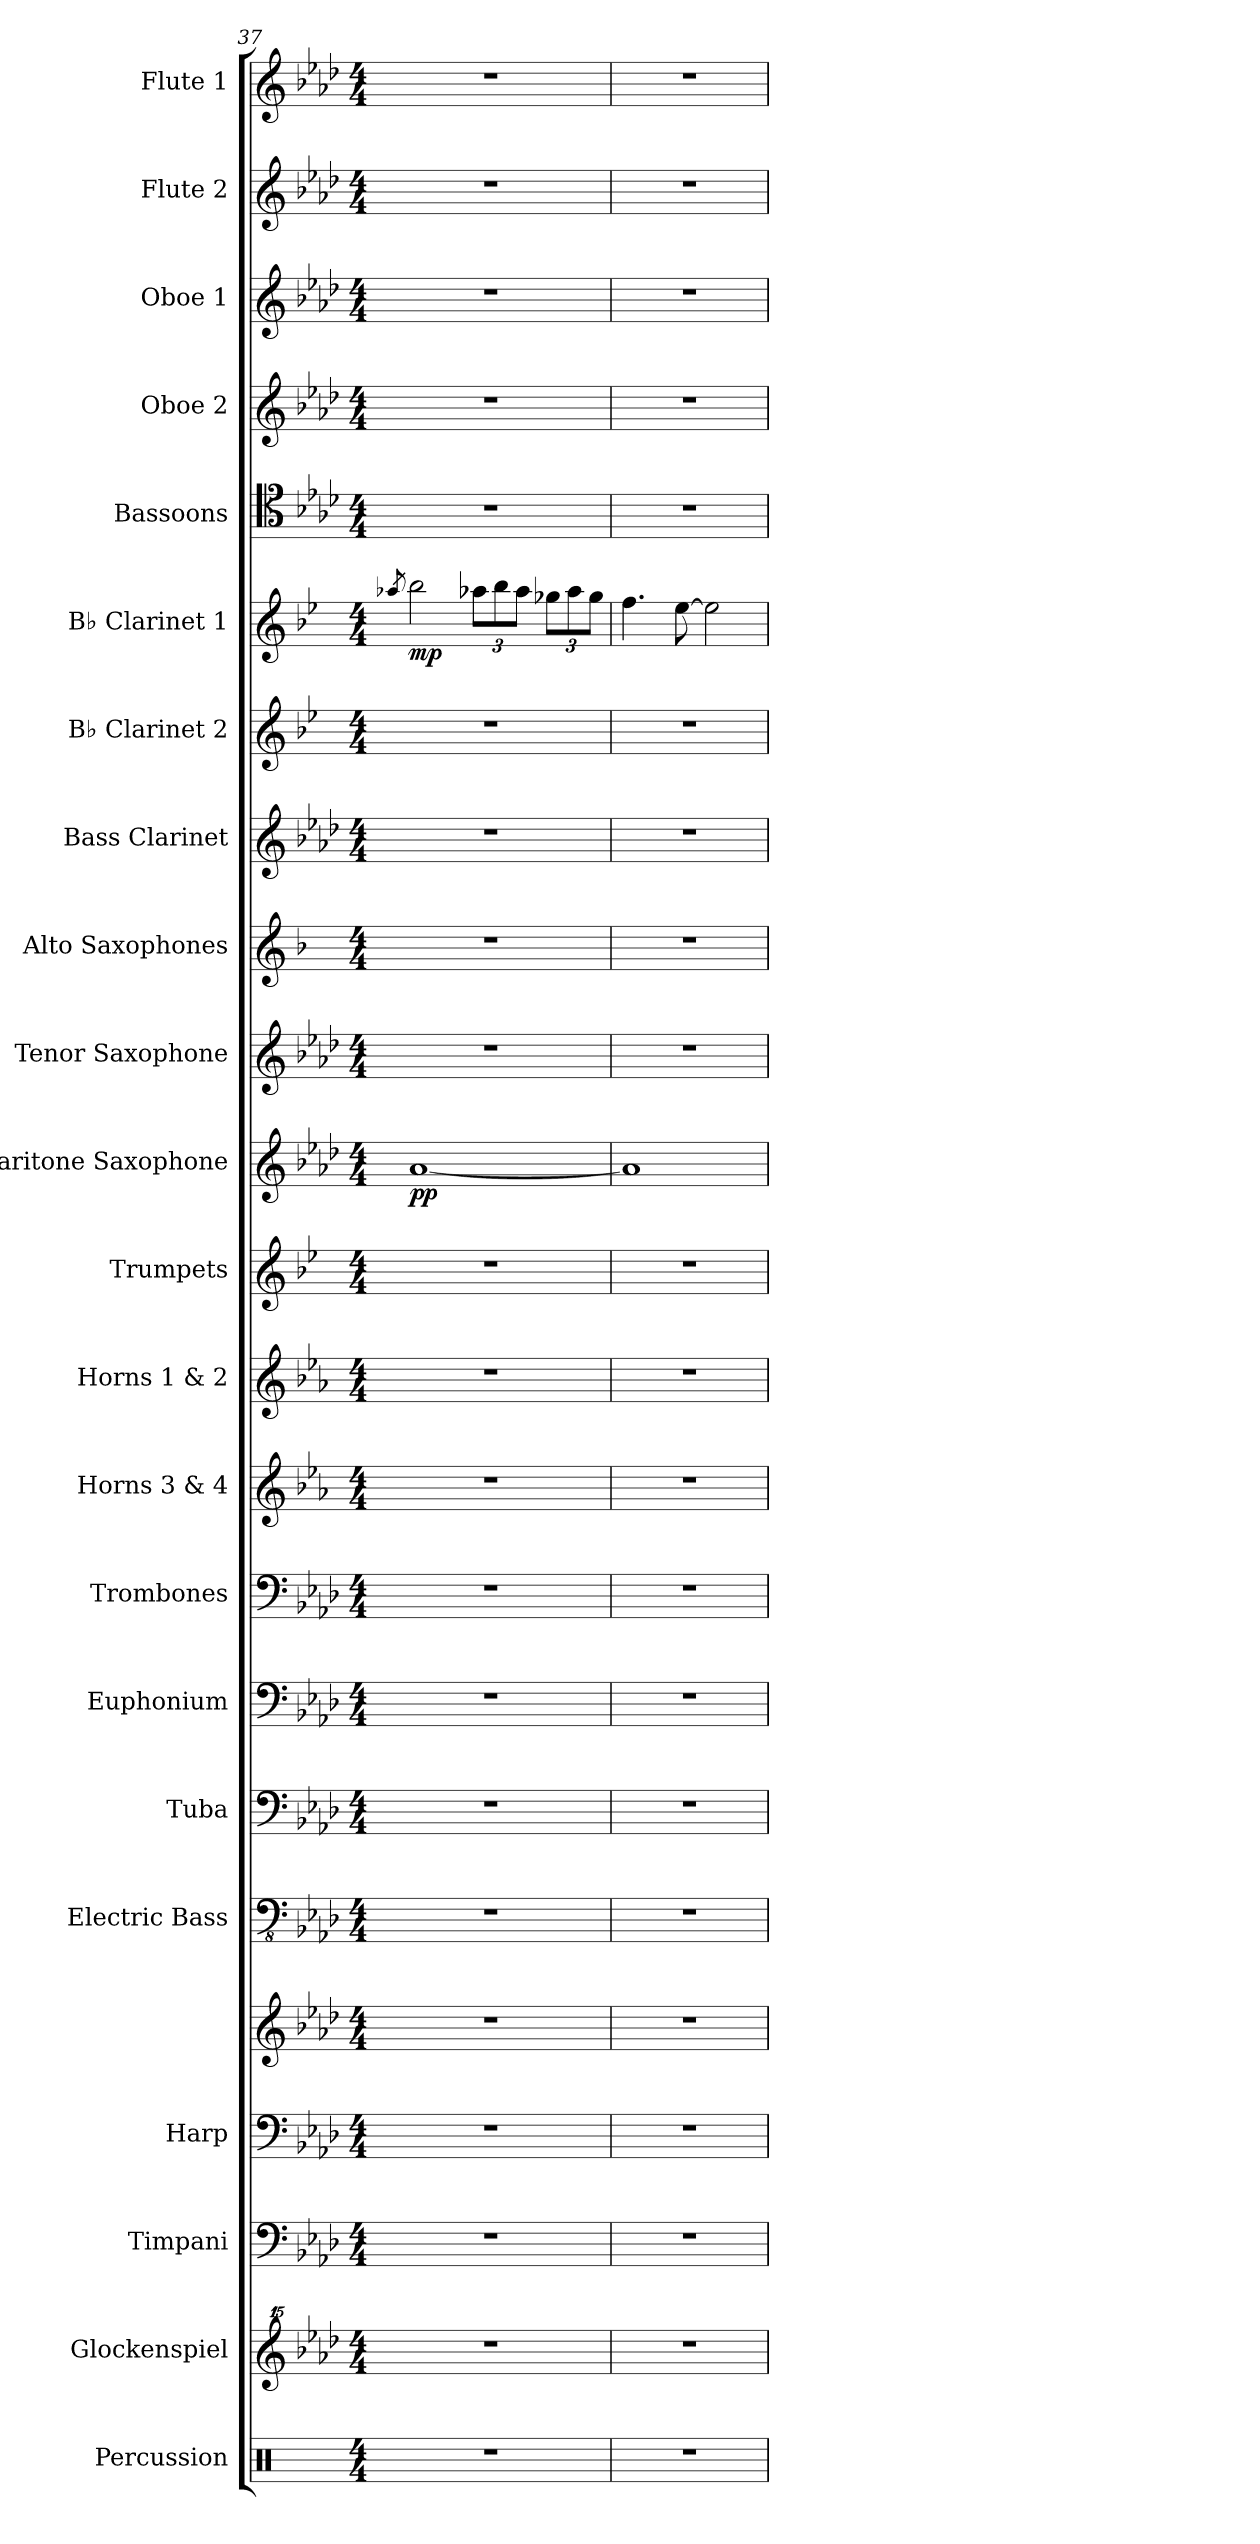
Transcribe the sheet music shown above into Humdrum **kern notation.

**kern	**kern	**kern	**kern	**kern	**kern	**kern	**kern	**kern	**kern	**kern	**kern	**kern	**dynam	**kern	**kern	**kern	**kern	**kern	**dynam	**kern	**kern	**kern	**kern	**kern
*part22	*part21	*part20	*part19	*part19	*part18	*part17	*part16	*part15	*part14	*part13	*part12	*part11	*part11	*part10	*part9	*part8	*part7	*part6	*part6	*part5	*part4	*part3	*part2	*part1
*staff23	*staff22	*staff21	*staff20	*staff19	*staff18	*staff17	*staff16	*staff15	*staff14	*staff13	*staff12	*staff11	*staff11	*staff10	*staff9	*staff8	*staff7	*staff6	*staff6	*staff5	*staff4	*staff3	*staff2	*staff1
*I"Percussion	*I"Glockenspiel	*I"Timpani	*I"Harp	*	*I"Electric Bass	*I"Tuba	*I"Euphonium	*I"Trombones	*I"Horns 3 &amp; 4	*I"Horns 1 &amp; 2	*I"Trumpets	*I"Baritone Saxophone	*	*I"Tenor Saxophone	*I"Alto Saxophones	*I"Bass Clarinet	*I"B♭ Clarinet 2	*I"B♭ Clarinet 1	*	*I"Bassoons	*I"Oboe 2	*I"Oboe 1	*I"Flute 2	*I"Flute 1
*I'Perc.	*I'Glk.	*I'Timp.	*I'Hrp.	*	*I'El. B.	*I'Tba.	*I'Euph.	*I'Tbns.	*I'Hns. 3/4	*I'Hns. 1/2	*I'Tpts.	*I'Bar. Sax.	*	*I'T. Sax.	*I'A. Saxes.	*I'B. Cl.	*I'B♭ Cl. 2	*I'B♭ Cl. 1	*	*I'Bsns.	*I'Ob. 2	*I'Ob. 1	*I'Fl. 2	*I'Fl. 1
*clefX	*clefG^^2	*clefF4	*clefF4	*clefG2	*clefFv4	*clefF4	*clefF4	*clefF4	*clefG2	*clefG2	*clefG2	*clefG2	*	*clefG2	*clefG2	*clefG2	*clefG2	*clefG2	*	*clefC4	*clefG2	*clefG2	*clefG2	*clefG2
*	*	*	*	*	*	*	*	*	*ITrd4c7	*ITrd4c7	*ITrd1c2	*ITrd12c21	*	*ITrd8c14	*ITrd5c9	*ITrd8c14	*ITrd1c2	*ITrd1c2	*	*	*	*	*	*
*k[]	*k[b-e-a-d-]	*k[b-e-a-d-]	*k[b-e-a-d-]	*k[b-e-a-d-]	*k[b-e-a-d-]	*k[b-e-a-d-]	*k[b-e-a-d-]	*k[b-e-a-d-]	*k[b-e-a-d-]	*k[b-e-a-d-]	*k[b-e-a-d-]	*k[b-e-a-d-]	*	*k[b-e-a-d-]	*k[b-e-a-d-]	*k[b-e-a-d-]	*k[b-e-a-d-]	*k[b-e-a-d-]	*	*k[b-e-a-d-]	*k[b-e-a-d-]	*k[b-e-a-d-]	*k[b-e-a-d-]	*k[b-e-a-d-]
*M4/4	*M4/4	*M4/4	*M4/4	*M4/4	*M4/4	*M4/4	*M4/4	*M4/4	*M4/4	*M4/4	*M4/4	*M4/4	*	*M4/4	*M4/4	*M4/4	*M4/4	*M4/4	*	*M4/4	*M4/4	*M4/4	*M4/4	*M4/4
=37	=37	=37	=37	=37	=37	=37	=37	=37	=37	=37	=37	=37	=37	=37	=37	=37	=37	=37	=37	=37	=37	=37	=37	=37
.	.	.	.	.	.	.	.	.	.	.	.	.	.	.	.	.	.	8qgg-X/	.	.	.	.	.	.
!	!	!	!	!	!	!	!	!	!	!	!	!	!LO:DY:b	!	!	!	!	!	!LO:DY:b	!	!	!	!	!
1r	1r	1r	1r	1r	1r	1r	1r	1r	1r	1r	1r	[1A-	pp	1r	1r	1r	1r	2aa-\	mp	1r	1r	1r	1r	1r
*	*	*	*	*	*	*	*	*	*	*	*	*	*	*	*	*	*	*Xbrackettup	*	*	*	*	*	*
.	.	.	.	.	.	.	.	.	.	.	.	.	.	.	.	.	.	12gg-X\L	.	.	.	.	.	.
.	.	.	.	.	.	.	.	.	.	.	.	.	.	.	.	.	.	12aa-\	.	.	.	.	.	.
.	.	.	.	.	.	.	.	.	.	.	.	.	.	.	.	.	.	12gg-\J	.	.	.	.	.	.
.	.	.	.	.	.	.	.	.	.	.	.	.	.	.	.	.	.	12ff-X\L	.	.	.	.	.	.
.	.	.	.	.	.	.	.	.	.	.	.	.	.	.	.	.	.	12gg-\	.	.	.	.	.	.
.	.	.	.	.	.	.	.	.	.	.	.	.	.	.	.	.	.	12ff-\J	.	.	.	.	.	.
=38	=38	=38	=38	=38	=38	=38	=38	=38	=38	=38	=38	=38	=38	=38	=38	=38	=38	=38	=38	=38	=38	=38	=38	=38
1r	1r	1r	1r	1r	1r	1r	1r	1r	1r	1r	1r	1A-]	.	1r	1r	1r	1r	4.ee-\	.	1r	1r	1r	1r	1r
.	.	.	.	.	.	.	.	.	.	.	.	.	.	.	.	.	.	[8dd-\	.	.	.	.	.	.
.	.	.	.	.	.	.	.	.	.	.	.	.	.	.	.	.	.	2dd-\]	.	.	.	.	.	.
=	=	=	=	=	=	=	=	=	=	=	=	=	=	=	=	=	=	=	=	=	=	=	=	=
*-	*-	*-	*-	*-	*-	*-	*-	*-	*-	*-	*-	*-	*-	*-	*-	*-	*-	*-	*-	*-	*-	*-	*-	*-
